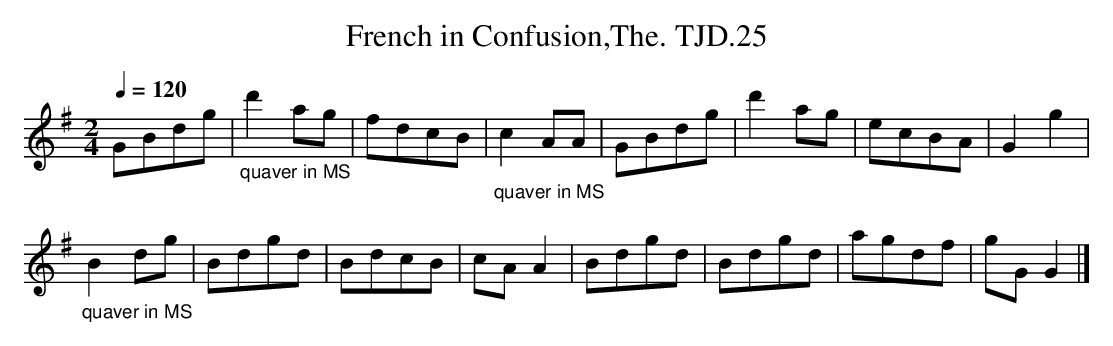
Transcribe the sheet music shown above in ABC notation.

X:1
T:French in Confusion,The. TJD.25
M:2/4
L:1/8
Q:1/4=120
K:G major
GBdg|"_quaver in MS"d'2ag|fdcB|"_quaver in MS"c2AA|GBdg|d'2ag|ecBA|G2g2|!
"_quaver in MS"B2dg|Bdgd|BdcB|cAA2|Bdgd|Bdgd|agdf|gGG2|]
